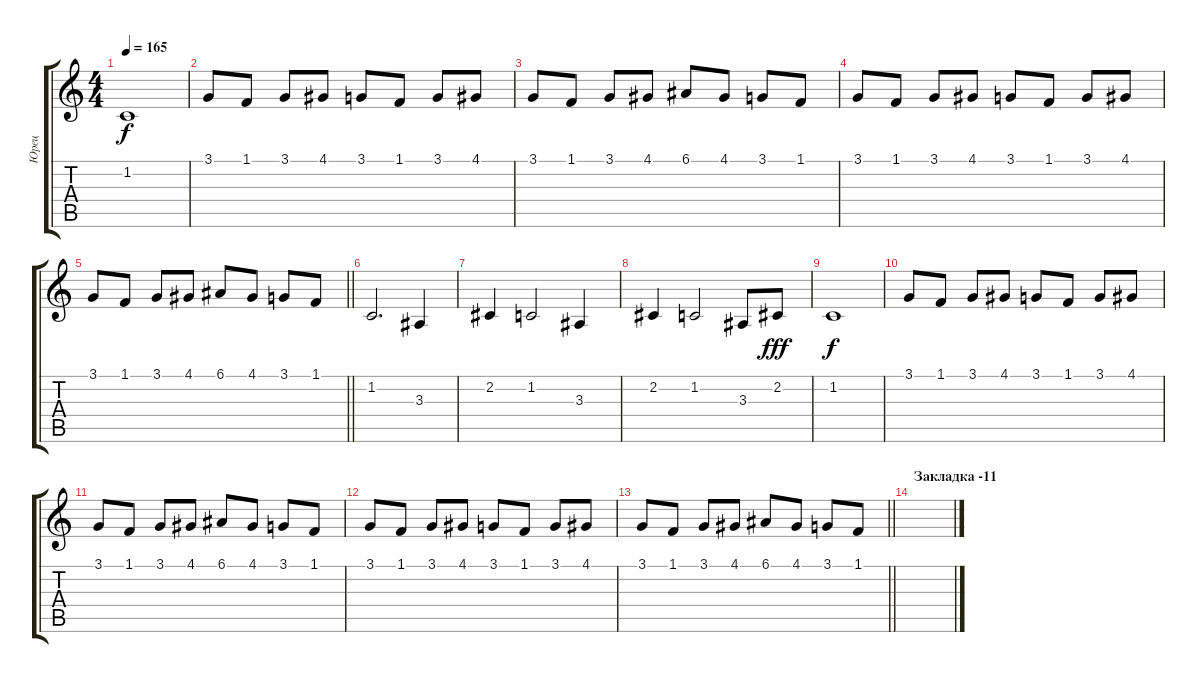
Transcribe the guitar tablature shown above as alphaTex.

\track ("Юрец" "Юрец") {instrument stringensemble1}
\staff {score tabs}
\tuning (E4 B3 G3 D3 A2 E2) {hide}
\ts (4 4)
\tempo 165
\clef g2
\ks c
1.2.1{dy f} |
3.1.8 1.1.8 3.1.8 4.1.8 3.1.8 1.1.8 3.1.8 4.1.8 |
3.1.8 1.1.8 3.1.8 4.1.8 6.1.8 4.1.8 3.1.8 1.1.8 |
3.1.8 1.1.8 3.1.8 4.1.8 3.1.8 1.1.8 3.1.8 4.1.8 |
\barLineRight lightlight
3.1.8 1.1.8 3.1.8 4.1.8 6.1.8 4.1.8 3.1.8 1.1.8 |
1.2.2{d} 3.3.4 |
2.2.4 1.2.2 3.3.4 |
2.2.4 1.2.2 3.3.8 2.2.8{dy fff} |
1.2.1{dy f} |
3.1.8 1.1.8 3.1.8 4.1.8 3.1.8 1.1.8 3.1.8 4.1.8 |
3.1.8 1.1.8 3.1.8 4.1.8 6.1.8 4.1.8 3.1.8 1.1.8 |
3.1.8 1.1.8 3.1.8 4.1.8 3.1.8 1.1.8 3.1.8 4.1.8 |
\barLineRight lightlight
3.1.8 1.1.8 3.1.8 4.1.8 6.1.8 4.1.8 3.1.8 1.1.8 |
\section ("" "Закладка -11")
